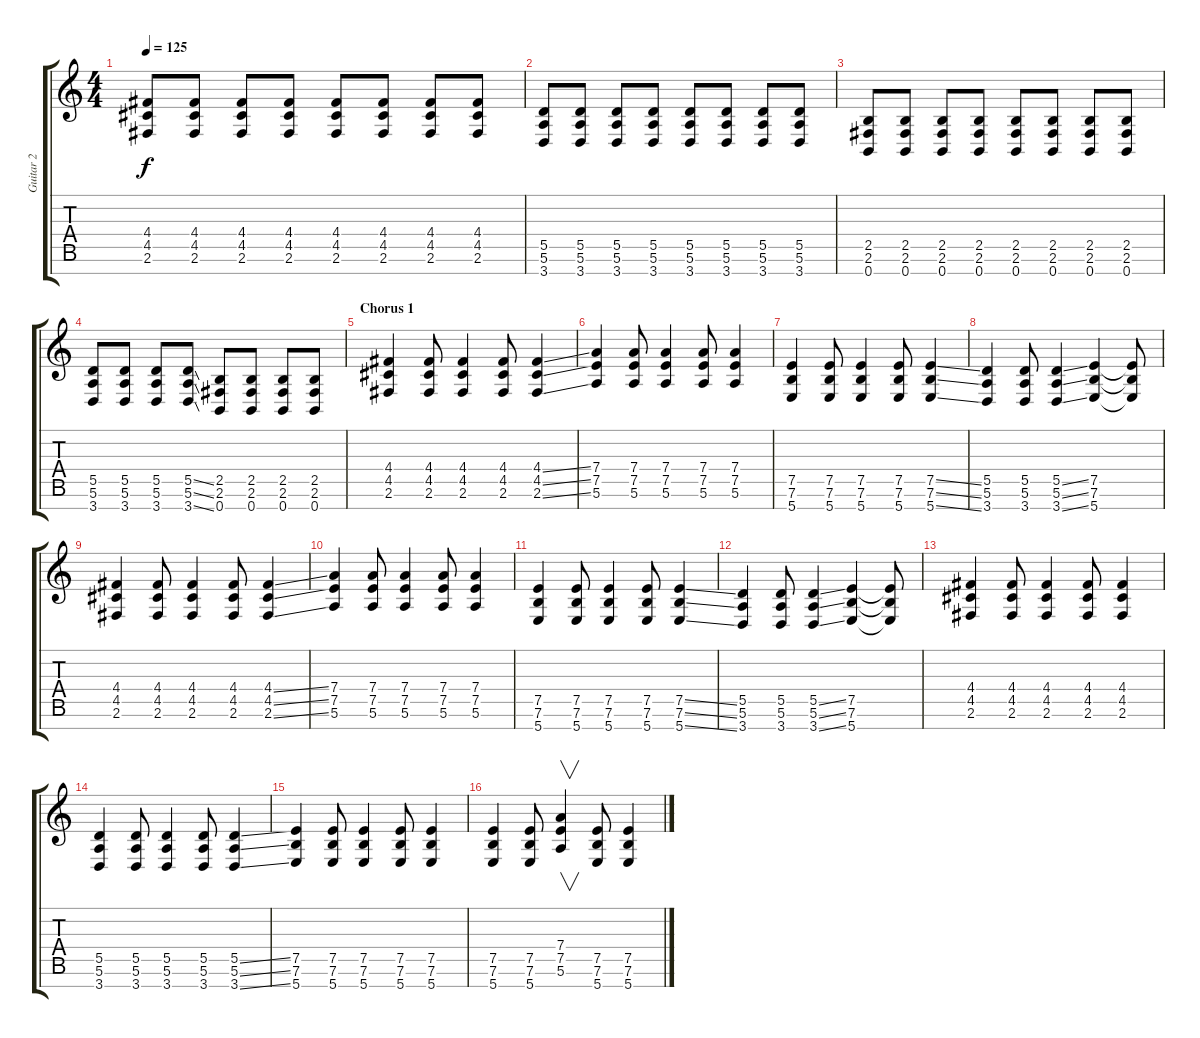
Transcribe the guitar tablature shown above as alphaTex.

\track ("Guitar 2" "Guitar 2") {instrument electricguitarclean}
\staff {score tabs}
\tuning (E4 B3 Gb3 D3 A2 E2 B1) {hide}
\ts (4 4)
\tempo 125
\clef g2
\ks c
(4.4 4.5 2.6).8{dy f} (4.4 4.5 2.6).8 (4.4 4.5 2.6).8 (4.4 4.5 2.6).8 (4.4 4.5 2.6).8 (4.4 4.5 2.6).8 (4.4 4.5 2.6).8 (4.4 4.5 2.6).8 |
(5.5 5.6 3.7).8 (5.5 5.6 3.7).8 (5.5 5.6 3.7).8 (5.5 5.6 3.7).8 (5.5 5.6 3.7).8 (5.5 5.6 3.7).8 (5.5 5.6 3.7).8 (5.5 5.6 3.7).8 |
(2.5 2.6 0.7).8 (2.5 2.6 0.7).8 (2.5 2.6 0.7).8 (2.5 2.6 0.7).8 (2.5 2.6 0.7).8 (2.5 2.6 0.7).8{instrument distortionguitar} (2.5 2.6 0.7).8 (2.5 2.6 0.7).8 |
(5.5 5.6 3.7).8 (5.5 5.6 3.7).8 (5.5 5.6 3.7).8 (5.5{ss} 5.6{ss} 3.7{ss}).8 (2.5 2.6 0.7).8 (2.5 2.6 0.7).8 (2.5 2.6 0.7).8 (2.5 2.6 0.7).8 |
\section ("" "Chorus 1")
(4.4 4.5 2.6).4 (4.4 4.5 2.6).8 (4.4 4.5 2.6).4 (4.4 4.5 2.6).8 (4.4{ss} 4.5{ss} 2.6{ss}).4 |
(7.4 7.5 5.6).4 (7.4 7.5 5.6).8 (7.4 7.5 5.6).4 (7.4 7.5 5.6).8 (7.4 7.5 5.6).4 |
(7.5 7.6 5.7).4 (7.5 7.6 5.7).8 (7.5 7.6 5.7).4 (7.5 7.6 5.7).8 (7.5{ss} 7.6{ss} 5.7{ss}).4 |
(5.5 5.6 3.7).4 (5.5 5.6 3.7).8 (5.5{ss} 5.6{ss} 3.7{ss}).4 (7.5 7.6 5.7).4 (7.5{t} 7.6{t} 5.7{t}).8 |
(4.4 4.5 2.6).4 (4.4 4.5 2.6).8 (4.4 4.5 2.6).4 (4.4 4.5 2.6).8 (4.4{ss} 4.5{ss} 2.6{ss}).4 |
(7.4 7.5 5.6).4 (7.4 7.5 5.6).8 (7.4 7.5 5.6).4 (7.4 7.5 5.6).8 (7.4 7.5 5.6).4 |
(7.5 7.6 5.7).4 (7.5 7.6 5.7).8 (7.5 7.6 5.7).4 (7.5 7.6 5.7).8 (7.5{ss} 7.6{ss} 5.7{ss}).4 |
(5.5 5.6 3.7).4 (5.5 5.6 3.7).8 (5.5{ss} 5.6{ss} 3.7{ss}).4 (7.5 7.6 5.7).4 (7.5{t} 7.6{t} 5.7{t}).8 |
(4.4 4.5 2.6).4 (4.4 4.5 2.6).8 (4.4 4.5 2.6).4 (4.4 4.5 2.6).8 (4.4 4.5 2.6).4 |
(5.5 5.6 3.7).4 (5.5 5.6 3.7).8 (5.5 5.6 3.7).4 (5.5 5.6 3.7).8 (5.5{ss} 5.6{ss} 3.7{ss}).4 |
(7.5 7.6 5.7).4 (7.5 7.6 5.7).8 (7.5 7.6 5.7).4 (7.5 7.6 5.7).8 (7.5 7.6 5.7).4 |
(7.5 7.6 5.7).4 (7.5 7.6 5.7).8 (7.4 7.5 5.6).4{v} (7.5 7.6 5.7).8 (7.5 7.6 5.7).4
